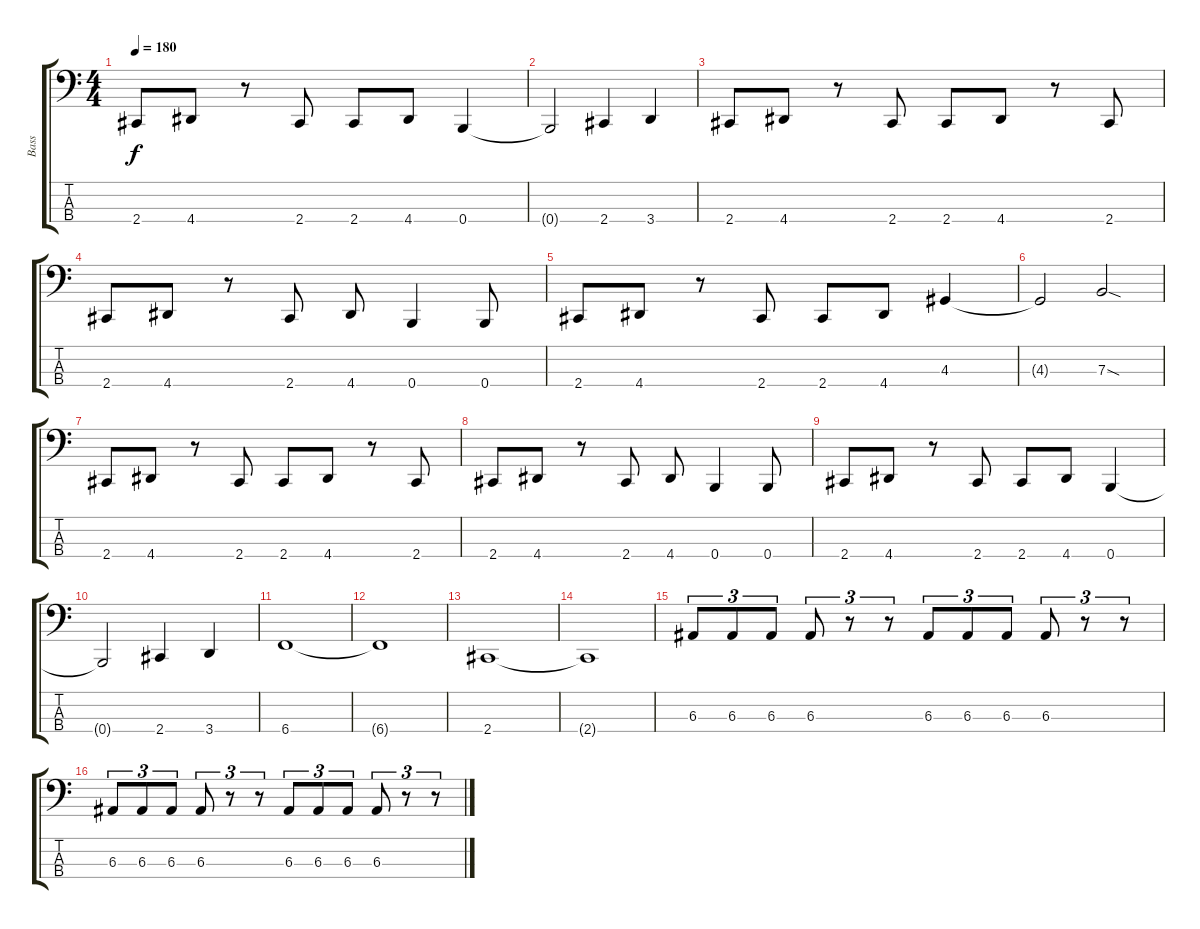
\track ("Bass" "Bass") {instrument electricbasspick}
\staff {score tabs}
\tuning (D2 A1 E1 B0) {hide}
\ts (4 4)
\tempo 180
\clef f4
\ks c
2.4.8{dy f} 4.4.8 r.8 2.4.8 2.4.8 4.4.8 0.4.4 |
0.4{t}.2 2.4.4 3.4.4 |
2.4.8 4.4.8 r.8 2.4.8 2.4.8 4.4.8 r.8 2.4.8 |
2.4.8 4.4.8 r.8 2.4.8 4.4.8 0.4.4 0.4.8 |
2.4.8 4.4.8 r.8 2.4.8 2.4.8 4.4.8 4.3.4 |
4.3{t}.2 7.3{sod}.2 |
2.4.8 4.4.8 r.8 2.4.8 2.4.8 4.4.8 r.8 2.4.8 |
2.4.8 4.4.8 r.8 2.4.8 4.4.8 0.4.4 0.4.8 |
2.4.8 4.4.8 r.8 2.4.8 2.4.8 4.4.8 0.4.4 |
0.4{t}.2 2.4.4 3.4.4 |
6.4.1 |
6.4{t}.1 |
2.4.1 |
2.4{t}.1 |
6.3.8{tu (3 2)} 6.3.8{tu (3 2)} 6.3.8{tu (3 2)} 6.3.8{tu (3 2)} r.8{tu (3 2)} r.8{tu (3 2)} 6.3.8{tu (3 2)} 6.3.8{tu (3 2)} 6.3.8{tu (3 2)} 6.3.8{tu (3 2)} r.8{tu (3 2)} r.8{tu (3 2)} |
6.3.8{tu (3 2)} 6.3.8{tu (3 2)} 6.3.8{tu (3 2)} 6.3.8{tu (3 2)} r.8{tu (3 2)} r.8{tu (3 2)} 6.3.8{tu (3 2)} 6.3.8{tu (3 2)} 6.3.8{tu (3 2)} 6.3.8{tu (3 2)} r.8{tu (3 2)} r.8{tu (3 2)}
